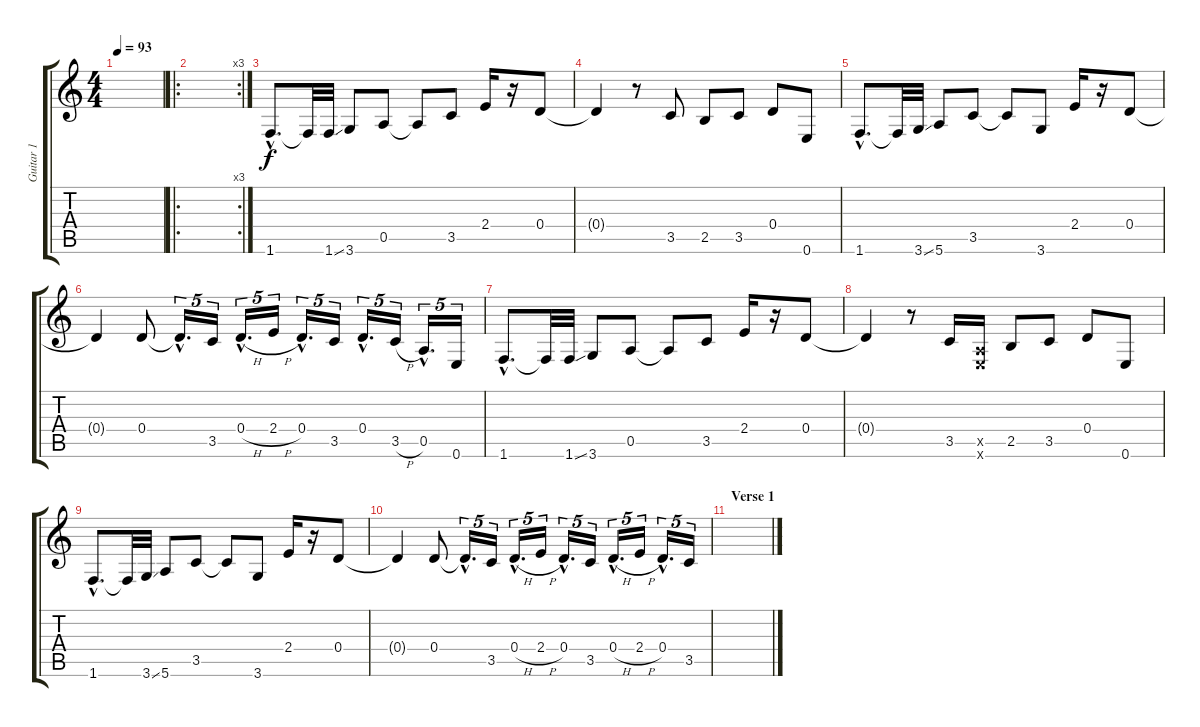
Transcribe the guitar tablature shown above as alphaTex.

\track ("Guitar 1" "Guitar 1") {instrument distortionguitar}
\staff {score tabs}
\tuning (E4 B3 G3 D3 A2 E2) {hide}
\ts (4 4)
\tempo 93
\clef g2
\ks c
|
\ro
\rc 3
|
1.6{hac}.8{d} 1.6{t}.32 1.6{ss}.32 3.6.8 0.5.8 0.5{t}.8 3.5.8 2.4.16 r.16 0.4.8 |
0.4{t}.4 r.8 3.5.8 2.5.8 3.5.8 0.4.8 0.6.8 |
1.6{hac}.8{d} 1.6{t}.32 3.6{ss}.32 5.6.8 3.5.8 3.5{t}.8 3.6.8 2.4.16 r.16 0.4.8 |
0.4{t}.4 0.4.8 0.4{hac t}.16{d tu (5 4)} 3.5.16{tu (5 4)} 0.4{h hac}.16{d tu (5 4)} 2.4{h}.16{tu (5 4)} 0.4{hac}.16{d tu (5 4)} 3.5.16{tu (5 4)} 0.4{hac}.16{d tu (5 4)} 3.5{h}.16{tu (5 4)} 0.5{hac}.16{d tu (5 4)} 0.6.16{tu (5 4)} |
1.6{hac}.8{d} 1.6{t}.32 1.6{ss}.32 3.6.8 0.5.8 0.5{t}.8 3.5.8 2.4.16 r.16 0.4.8 |
0.4{t}.4 r.8 3.5.16 (0.5{x} 0.6{x}).16 2.5.8 3.5.8 0.4.8 0.6.8 |
1.6{hac}.8{d} 1.6{t}.32 3.6{ss}.32 5.6.8 3.5.8 3.5{t}.8 3.6.8 2.4.16 r.16 0.4.8 |
0.4{t}.4 0.4.8 0.4{hac t}.16{d tu (5 4)} 3.5.16{tu (5 4)} 0.4{h hac}.16{d tu (5 4)} 2.4{h}.16{tu (5 4)} 0.4{hac}.16{d tu (5 4)} 3.5.16{tu (5 4)} 0.4{h hac}.16{d tu (5 4)} 2.4{h}.16{tu (5 4)} 0.4{hac}.16{d tu (5 4)} 3.5.16{tu (5 4)} |
\section ("" "Verse 1")
